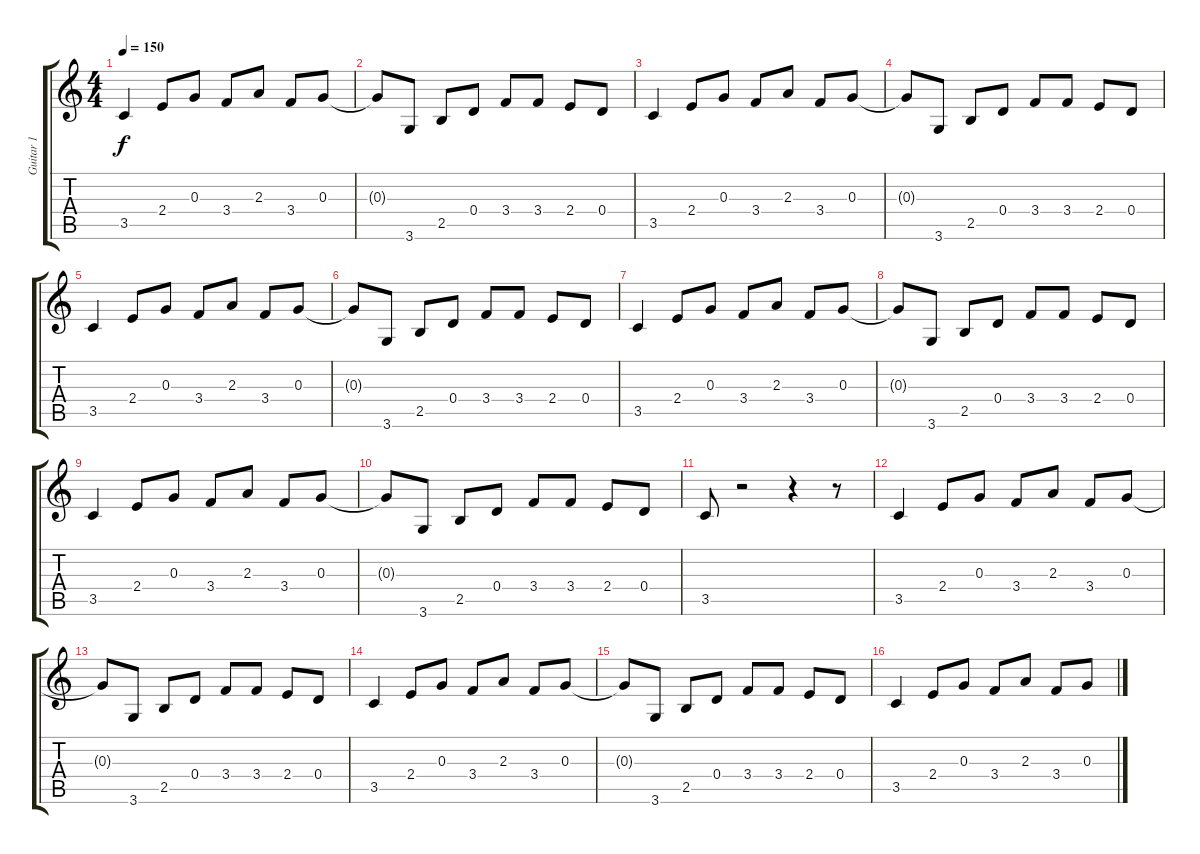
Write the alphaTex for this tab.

\track ("Guitar 1" "Guitar 1") {instrument electricguitarclean}
\staff {score tabs}
\tuning (E4 B3 G3 D3 A2 E2) {hide}
\ts (4 4)
\tempo 150
\clef g2
\ks c
3.5.4{dy f} 2.4.8 0.3.8 3.4.8 2.3.8 3.4.8 0.3.8 |
0.3{t}.8 3.6.8 2.5.8 0.4.8 3.4.8 3.4.8 2.4.8 0.4.8 |
3.5.4 2.4.8 0.3.8 3.4.8 2.3.8 3.4.8 0.3.8 |
0.3{t}.8 3.6.8 2.5.8 0.4.8 3.4.8 3.4.8 2.4.8 0.4.8 |
3.5.4 2.4.8 0.3.8 3.4.8 2.3.8 3.4.8 0.3.8 |
0.3{t}.8 3.6.8 2.5.8 0.4.8 3.4.8 3.4.8 2.4.8 0.4.8 |
3.5.4 2.4.8 0.3.8 3.4.8 2.3.8 3.4.8 0.3.8 |
0.3{t}.8 3.6.8 2.5.8 0.4.8 3.4.8 3.4.8 2.4.8 0.4.8 |
3.5.4 2.4.8 0.3.8 3.4.8 2.3.8 3.4.8 0.3.8 |
0.3{t}.8 3.6.8 2.5.8 0.4.8 3.4.8 3.4.8 2.4.8 0.4.8 |
3.5.8 r.2 r.4 r.8 |
3.5.4 2.4.8 0.3.8 3.4.8 2.3.8 3.4.8 0.3.8 |
0.3{t}.8 3.6.8 2.5.8 0.4.8 3.4.8 3.4.8 2.4.8 0.4.8 |
3.5.4 2.4.8 0.3.8 3.4.8 2.3.8 3.4.8 0.3.8 |
0.3{t}.8 3.6.8 2.5.8 0.4.8 3.4.8 3.4.8 2.4.8 0.4.8 |
3.5.4 2.4.8 0.3.8 3.4.8 2.3.8 3.4.8 0.3.8
